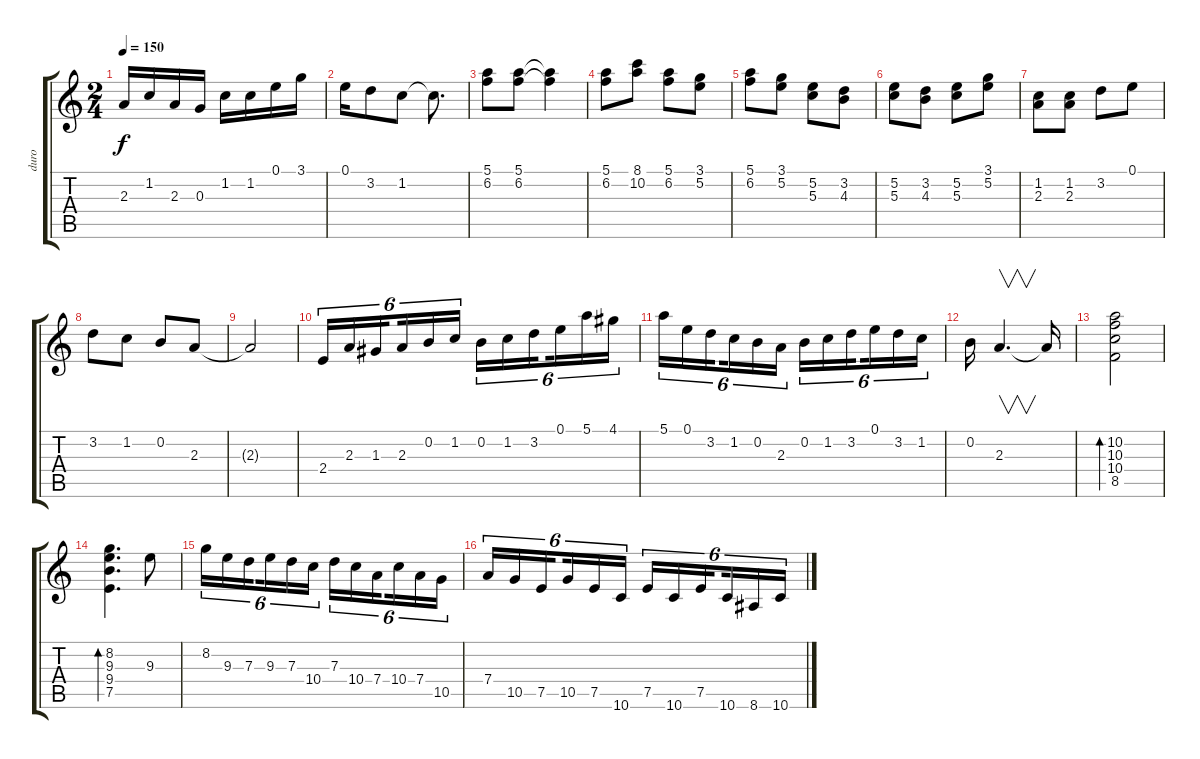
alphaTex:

\track ("duro" "duro") {instrument overdrivenguitar}
\staff {score tabs}
\tuning (E4 B3 G3 D3 A2 D2) {hide}
\ts (2 4)
\tempo 150
\clef g2
\ks c
2.3.16{dy f} 1.2.16 2.3.16 0.3.16 1.2.16 1.2.16 0.1.16 3.1.16 |
0.1.16 3.2.8 1.2.8 1.2{t}.8{d} |
(5.1 6.2).8 (5.1 6.2).8 (5.1{t} 6.2{t}).4 |
(5.1 6.2).8 (8.1 10.2).8 (5.1 6.2).8 (3.1 5.2).8 |
(5.1 6.2).8 (3.1 5.2).8 (5.2 5.3).8 (3.2 4.3).8 |
(5.2 5.3).8 (3.2 4.3).8 (5.2 5.3).8 (3.1 5.2).8 |
(1.2 2.3).8 (1.2 2.3).8 3.2.8 0.1.8 |
3.2.8 1.2.8 0.2.8 2.3.8 |
2.3{t}.2 |
2.4.16{tu (6 4)} 2.3.16{tu (6 4)} 1.3.16{tu (6 4) beam splitsecondary} 2.3.16{tu (6 4)} 0.2.16{tu (6 4)} 1.2.16{tu (6 4)} 0.2.16{tu (6 4)} 1.2.16{tu (6 4)} 3.2.16{tu (6 4) beam splitsecondary} 0.1.16{tu (6 4)} 5.1.16{tu (6 4)} 4.1.16{tu (6 4)} |
5.1.16{tu (6 4)} 0.1.16{tu (6 4)} 3.2.16{tu (6 4) beam splitsecondary} 1.2.16{tu (6 4)} 0.2.16{tu (6 4)} 2.3.16{tu (6 4)} 0.2.16{tu (6 4)} 1.2.16{tu (6 4)} 3.2.16{tu (6 4) beam splitsecondary} 0.1.16{tu (6 4)} 3.2.16{tu (6 4)} 1.2.16{tu (6 4)} |
0.2.16 2.3.4{v d} 2.3{t}.16 |
(10.2 10.3 10.4 8.5).2{bd 480} |
(8.2 9.3 9.4 7.5).4{d bd 480} 9.3.8 |
8.2.16{tu (6 4)} 9.3.16{tu (6 4)} 7.3.16{tu (6 4) beam splitsecondary} 9.3.16{tu (6 4)} 7.3.16{tu (6 4)} 10.4.16{tu (6 4)} 7.3.16{tu (6 4)} 10.4.16{tu (6 4)} 7.4.16{tu (6 4) beam splitsecondary} 10.4.16{tu (6 4)} 7.4.16{tu (6 4)} 10.5.16{tu (6 4)} |
7.4.16{tu (6 4)} 10.5.16{tu (6 4)} 7.5.16{tu (6 4) beam splitsecondary} 10.5.16{tu (6 4)} 7.5.16{tu (6 4)} 10.6.16{tu (6 4)} 7.5.16{tu (6 4)} 10.6.16{tu (6 4)} 7.5.16{tu (6 4) beam splitsecondary} 10.6.16{tu (6 4)} 8.6.16{tu (6 4)} 10.6.16{tu (6 4)}
